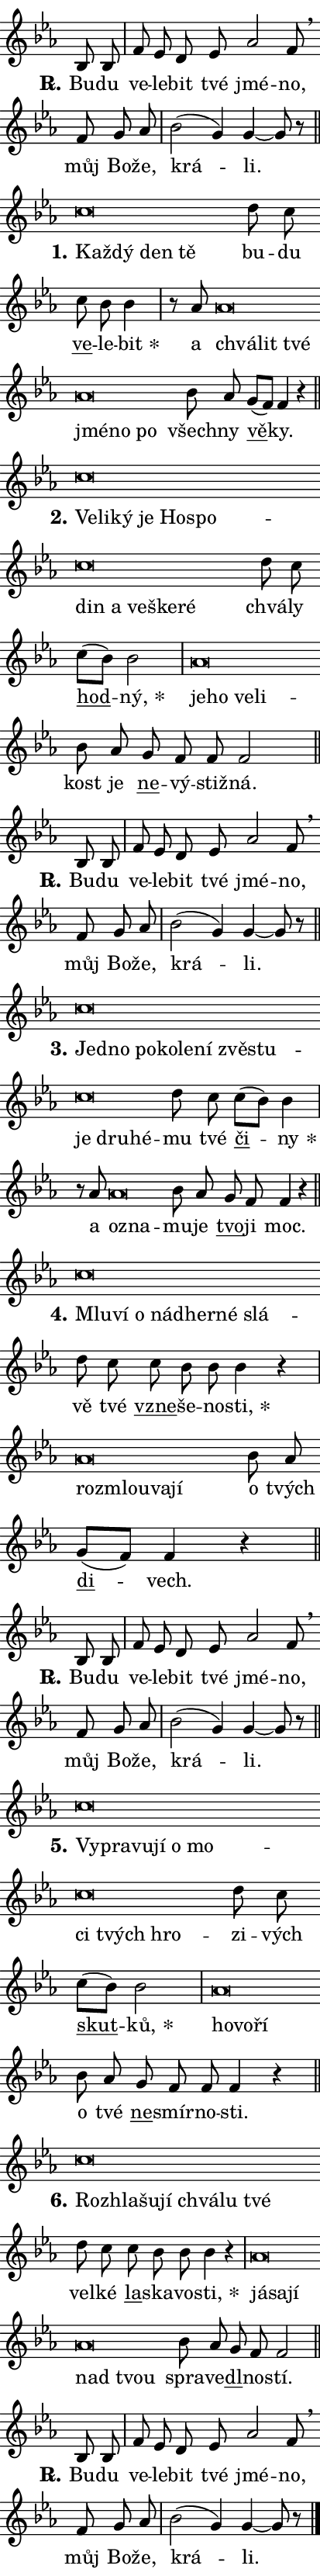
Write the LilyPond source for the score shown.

\version "2.24.0"
\header { tagline = "" }
\paper {
  indent = 0\cm
  top-margin = 0\cm
  right-margin = 0\cm
  bottom-margin = 0\cm
  left-margin = 0\cm
  paper-width = 7\cm
  page-breaking = #ly:one-page-breaking
  system-system-spacing.basic-distance = #11
  score-system-spacing.basic-distance = #11
  ragged-last = ##f
}


%% Author: Thomas Morley
%% https://lists.gnu.org/archive/html/lilypond-user/2020-05/msg00002.html
#(define (line-position grob)
"Returns position of @var[grob} in current system:
   @code{'start}, if at first time-step
   @code{'end}, if at last time-step
   @code{'middle} otherwise
"
  (let* ((col (ly:item-get-column grob))
         (ln (ly:grob-object col 'left-neighbor))
         (rn (ly:grob-object col 'right-neighbor))
         (col-to-check-left (if (ly:grob? ln) ln col))
         (col-to-check-right (if (ly:grob? rn) rn col))
         (break-dir-left
           (and
             (ly:grob-property col-to-check-left 'non-musical #f)
             (ly:item-break-dir col-to-check-left)))
         (break-dir-right
           (and
             (ly:grob-property col-to-check-right 'non-musical #f)
             (ly:item-break-dir col-to-check-right))))
        (cond ((eqv? 1 break-dir-left) 'start)
              ((eqv? -1 break-dir-right) 'end)
              (else 'middle))))

#(define (tranparent-at-line-position vctor)
  (lambda (grob)
  "Relying on @code{line-position} select the relevant enry from @var{vctor}.
Used to determine transparency,"
    (case (line-position grob)
      ((end) (not (vector-ref vctor 0)))
      ((middle) (not (vector-ref vctor 1)))
      ((start) (not (vector-ref vctor 2))))))

noteHeadBreakVisibility =
#(define-music-function (break-visibility)(vector?)
"Makes @code{NoteHead}s transparent relying on @var{break-visibility}"
#{
  \override NoteHead.transparent =
    #(tranparent-at-line-position break-visibility)
#})

#(define delete-ledgers-for-transparent-note-heads
  (lambda (grob)
    "Reads whether a @code{NoteHead} is transparent.
If so this @code{NoteHead} is removed from @code{'note-heads} from
@var{grob}, which is supposed to be @code{LedgerLineSpanner}.
As a result ledgers are not printed for this @code{NoteHead}"
    (let* ((nhds-array (ly:grob-object grob 'note-heads))
           (nhds-list
             (if (ly:grob-array? nhds-array)
                 (ly:grob-array->list nhds-array)
                 '()))
           ;; Relies on the transparent-property being done before
           ;; Staff.LedgerLineSpanner.after-line-breaking is executed.
           ;; This is fragile ...
           (to-keep
             (remove
               (lambda (nhd)
                 (ly:grob-property nhd 'transparent #f))
               nhds-list)))
      ;; TODO find a better method to iterate over grob-arrays, similiar
      ;; to filter/remove etc for lists
      ;; For now rebuilt from scratch
      (set! (ly:grob-object grob 'note-heads)  '())
      (for-each
        (lambda (nhd)
          (ly:pointer-group-interface::add-grob grob 'note-heads nhd))
        to-keep))))

hideNotes = {
  \noteHeadBreakVisibility #begin-of-line-visible
}
unHideNotes = {
  \noteHeadBreakVisibility #all-visible
}

% work-around for resetting accidentals
% https://lilypond.org/doc/v2.23/Documentation/notation/displaying-rhythms#unmetered-music
cadenzaMeasure = {
  \cadenzaOff
  \partial 1024 s1024
  \cadenzaOn
}

#(define-markup-command (accent layout props text) (markup?)
  "Underline accented syllable"
  (interpret-markup layout props
    #{\markup \override #'(offset . 4.3) \underline { #text }#}))

responsum = \markup \concat {
  "R" \hspace #-1.05 \path #0.1 #'((moveto 0 0.07) (lineto 0.9 0.8)) \hspace #0.05 "."
}

\layout {
    \context {
        \Staff
        \remove "Time_signature_engraver"
        \override LedgerLineSpanner.after-line-breaking = #delete-ledgers-for-transparent-note-heads
    }
    \context {
        \Voice {
            \override NoteHead.output-attributes = #'((class . "notehead"))
            \override Hairpin.height = #0.55
        }
    }
    \context {
        \Lyrics {
            \override StanzaNumber.output-attributes = #'((class . "stanzanumber"))
            \override LyricSpace.minimum-distance = #0.9
            \override LyricText.font-name = #"TeX Gyre Schola"
            \override LyricText.font-size = 1
            \override StanzaNumber.font-name = #"TeX Gyre Schola Bold"
            \override StanzaNumber.font-size = 1
        }
    }
}

% magnetic-lyrics.ily
%
%   written by
%     Jean Abou Samra <jean@abou-samra.fr>
%     Werner Lemberg <wl@gnu.org>
%
%   adapted by
%     Jiri Hon <jiri.hon@gmail.com>
%
% Version 2022-Apr-15

% https://www.mail-archive.com/lilypond-user@gnu.org/msg149350.html

#(define (Left_hyphen_pointer_engraver context)
   "Collect syllable-hyphen-syllable occurrences in lyrics and store
them in properties.  This engraver only looks to the left.  For
example, if the lyrics input is @code{foo -- bar}, it does the
following.

@itemize @bullet
@item
Set the @code{text} property of the @code{LyricHyphen} grob between
@q{foo} and @q{bar} to @code{foo}.

@item
Set the @code{left-hyphen} property of the @code{LyricText} grob with
text @q{foo} to the @code{LyricHyphen} grob between @q{foo} and
@q{bar}.
@end itemize

Use this auxiliary engraver in combination with the
@code{lyric-@/text::@/apply-@/magnetic-@/offset!} hook."
   (let ((hyphen #f)
         (text #f))
     (make-engraver
      (acknowledgers
       ((lyric-syllable-interface engraver grob source-engraver)
        (set! text grob)))
      (end-acknowledgers
       ((lyric-hyphen-interface engraver grob source-engraver)
        ;(when (not (grob::has-interface grob 'lyric-space-interface))
          (set! hyphen grob)));)
      ((stop-translation-timestep engraver)
       (when (and text hyphen)
         (ly:grob-set-object! text 'left-hyphen hyphen))
       (set! text #f)
       (set! hyphen #f)))))

#(define (lyric-text::apply-magnetic-offset! grob)
   "If the space between two syllables is less than the value in
property @code{LyricText@/.details@/.squash-threshold}, move the right
syllable to the left so that it gets concatenated with the left
syllable.

Use this function as a hook for
@code{LyricText@/.after-@/line-@/breaking} if the
@code{Left_@/hyphen_@/pointer_@/engraver} is active."
   (let ((hyphen (ly:grob-object grob 'left-hyphen #f)))
     (when hyphen
       (let ((left-text (ly:spanner-bound hyphen LEFT)))
         (when (grob::has-interface left-text 'lyric-syllable-interface)
           (let* ((common (ly:grob-common-refpoint grob left-text X))
                  (this-x-ext (ly:grob-extent grob common X))
                  (left-x-ext
                   (begin
                     ;; Trigger magnetism for left-text.
                     (ly:grob-property left-text 'after-line-breaking)
                     (ly:grob-extent left-text common X)))
                  ;; `delta` is the gap width between two syllables.
                  (delta (- (interval-start this-x-ext)
                            (interval-end left-x-ext)))
                  (details (ly:grob-property grob 'details))
                  (threshold (assoc-get 'squash-threshold details 0.2)))
             (when (< delta threshold)
               (let* (;; We have to manipulate the input text so that
                      ;; ligatures crossing syllable boundaries are not
                      ;; disabled.  For languages based on the Latin
                      ;; script this is essentially a beautification.
                      ;; However, for non-Western scripts it can be a
                      ;; necessity.
                      (lt (ly:grob-property left-text 'text))
                      (rt (ly:grob-property grob 'text))
                      (is-space (grob::has-interface hyphen 'lyric-space-interface))
                      (space (if is-space " " ""))
                      (space-markup (grob-interpret-markup grob " "))
                      (space-size (interval-length (ly:stencil-extent space-markup X)))
                      (extra-delta (if is-space space-size 0))
                      ;; Append new syllable.
                      (ltrt-space (if (and (string? lt) (string? rt))
                                (string-append lt space rt)
                                (make-concat-markup (list lt space rt))))
                      ;; Right-align `ltrt` to the right side.
                      (ltrt-space-markup (grob-interpret-markup
                               grob
                               (make-translate-markup
                                (cons (interval-length this-x-ext) 0)
                                (make-right-align-markup ltrt-space)))))
                 (begin
                   ;; Don't print `left-text`.
                   (ly:grob-set-property! left-text 'stencil #f)
                   ;; Set text and stencil (which holds all collected
                   ;; syllables so far) and shift it to the left.
                   (ly:grob-set-property! grob 'text ltrt-space)
                   (ly:grob-set-property! grob 'stencil ltrt-space-markup)
                   (ly:grob-translate-axis! grob (- (- delta extra-delta)) X))))))))))


#(define (lyric-hyphen::displace-bounds-first grob)
   ;; Make very sure this callback isn't triggered too early.
   (let ((left (ly:spanner-bound grob LEFT))
         (right (ly:spanner-bound grob RIGHT)))
     (ly:grob-property left 'after-line-breaking)
     (ly:grob-property right 'after-line-breaking)
     (ly:lyric-hyphen::print grob)))

squashThreshold = #0.4

\layout {
  \context {
    \Lyrics
    \consists #Left_hyphen_pointer_engraver
    \override LyricText.after-line-breaking =
      #lyric-text::apply-magnetic-offset!
    \override LyricHyphen.stencil = #lyric-hyphen::displace-bounds-first
    \override LyricText.details.squash-threshold = \squashThreshold
    \override LyricHyphen.minimum-distance = 0
    \override LyricHyphen.minimum-length = \squashThreshold
  }
}

squash = \override LyricText.details.squash-threshold = 9999
unSquash = \override LyricText.details.squash-threshold = \squashThreshold

left = \override LyricText.self-alignment-X = #LEFT
unLeft = \revert LyricText.self-alignment-X

starOffset = #(lambda (grob) 
                (let ((x_offset (ly:self-alignment-interface::aligned-on-x-parent grob)))
                  (if (= x_offset 0) 0 (+ x_offset 1.2))))

star = #(define-music-function (syllable)(string?)
"Append star separator at the end of a syllable"
#{
  \once \override LyricText.X-offset = #starOffset
  \lyricmode { \markup {
    #syllable
    \override #'((font-name . "TeX Gyre Schola Bold")) \hspace #0.2 \lower #0.65 \larger "*"
  } }
#})

starAccent = #(define-music-function (syllable)(string?)
"Append star separator at the end of a syllable and make accent"
#{
  \once \override LyricText.X-offset = #starOffset
  \lyricmode { \markup {
    \accent #syllable
    \override #'((font-name . "TeX Gyre Schola Bold")) \hspace #0.2 \lower #0.65 \larger "*"
  } }
#})

breath = #(define-music-function (syllable)(string?)
"Append breathing indicator at the end of a syllable"
#{
  \lyricmode { \markup { #syllable "+" } }
#})

optionalBreath = #(define-music-function (syllable)(string?)
"Append optional breathing indicator at the end of a syllable"
#{
  \lyricmode { \markup { #syllable "(+)" } }
#})


\score {
    <<
        \new Voice = "melody" { \cadenzaOn \key es \major \relative { bes8 bes \cadenzaMeasure \bar "|" f' es d es as2 f8 \breathe \bar "" f g as \cadenzaMeasure \bar "|" bes2( g4) g~ g8 r \cadenzaMeasure \bar "||" \break } }
        \new Lyrics \lyricsto "melody" { \lyricmode { \set stanza = \responsum
Bu -- du ve -- le -- bit tvé jmé -- no, můj Bo -- že, krá -- li. } }
    >>
    \layout {}
}

\score {
    <<
        \new Voice = "melody" { \cadenzaOn \key es \major \relative { c''\breve*1/16 \hideNotes \breve*1/16 \bar "" \breve*1/16 \breve*1/16 \bar "" \unHideNotes d8 c \bar "" c bes bes4 \cadenzaMeasure \bar "|" r8 as8 as\breve*1/16 \hideNotes \breve*1/16 \bar "" \breve*1/16 \bar "" \breve*1/16 \bar "" \breve*1/16 \breve*1/16 \bar "" \unHideNotes bes8 as \bar "" g[( f)] f4 r \cadenzaMeasure \bar "||" \break } }
        \new Lyrics \lyricsto "melody" { \lyricmode { \set stanza = "1."
\left Kaž -- \squash dý den tě \unLeft \unSquash bu -- du \markup \accent ve -- le -- \star bit a \left chvá -- \squash lit tvé jmé -- no po \unLeft \unSquash všech -- ny \markup \accent vě -- ky. } }
    >>
    \layout {}
}

\score {
    <<
        \new Voice = "melody" { \cadenzaOn \key es \major \relative { c''\breve*1/16 \hideNotes \breve*1/16 \bar "" \breve*1/16 \bar "" \breve*1/16 \bar "" \breve*1/16 \bar "" \breve*1/16 \bar "" \breve*1/16 \bar "" \breve*1/16 \bar "" \breve*1/16 \bar "" \breve*1/16 \breve*1/16 \bar "" \unHideNotes d8 c \bar "" c[( bes)] bes2 \cadenzaMeasure \bar "|" as\breve*1/16 \hideNotes \breve*1/16 \bar "" \breve*1/16 \breve*1/16 \bar "" \unHideNotes bes8 as \bar "" g f f f2 \cadenzaMeasure \bar "||" \break } }
        \new Lyrics \lyricsto "melody" { \lyricmode { \set stanza = "2."
\left Ve -- \squash li -- ký je Ho -- spo -- din a ve -- ške -- ré \unLeft \unSquash chvá -- ly \markup \accent hod -- \star ný, \left je -- \squash ho ve -- li -- \unLeft \unSquash kost je \markup \accent ne -- vý -- stiž -- ná. } }
    >>
    \layout {}
}

\score {
    <<
        \new Voice = "melody" { \cadenzaOn \key es \major \relative { bes8 bes \cadenzaMeasure \bar "|" f' es d es as2 f8 \breathe \bar "" f g as \cadenzaMeasure \bar "|" bes2( g4) g~ g8 r \cadenzaMeasure \bar "||" \break } }
        \new Lyrics \lyricsto "melody" { \lyricmode { \set stanza = \responsum
Bu -- du ve -- le -- bit tvé jmé -- no, můj Bo -- že, krá -- li. } }
    >>
    \layout {}
}

\score {
    <<
        \new Voice = "melody" { \cadenzaOn \key es \major \relative { c''\breve*1/16 \hideNotes \breve*1/16 \bar "" \breve*1/16 \bar "" \breve*1/16 \bar "" \breve*1/16 \bar "" \breve*1/16 \bar "" \breve*1/16 \bar "" \breve*1/16 \bar "" \breve*1/16 \bar "" \breve*1/16 \breve*1/16 \bar "" \unHideNotes d8 c \bar "" c[( bes)] bes4 \cadenzaMeasure \bar "|" r8 as8 as\breve*1/16 \hideNotes \breve*1/16 \bar "" \unHideNotes bes8 as \bar "" g f f4 r \cadenzaMeasure \bar "||" \break } }
        \new Lyrics \lyricsto "melody" { \lyricmode { \set stanza = "3."
\left Jed -- \squash no po -- ko -- le -- ní zvě -- stu -- je dru -- hé -- \unLeft \unSquash mu tvé \markup \accent či -- \star ny a \left o -- \squash zna -- \unLeft \unSquash mu -- je \markup \accent tvo -- ji moc. } }
    >>
    \layout {}
}

\score {
    <<
        \new Voice = "melody" { \cadenzaOn \key es \major \relative { c''\breve*1/16 \hideNotes \breve*1/16 \bar "" \breve*1/16 \bar "" \breve*1/16 \bar "" \breve*1/16 \bar "" \breve*1/16 \breve*1/16 \bar "" \unHideNotes d8 c \bar "" c bes bes bes4 r \cadenzaMeasure \bar "|" as\breve*1/16 \hideNotes \breve*1/16 \bar "" \breve*1/16 \breve*1/16 \bar "" \unHideNotes bes8 as \bar "" g[( f)] f4 r \cadenzaMeasure \bar "||" \break } }
        \new Lyrics \lyricsto "melody" { \lyricmode { \set stanza = "4."
\left Mlu -- \squash ví o nád -- her -- né slá -- \unLeft \unSquash vě tvé \markup \accent vzne -- še -- no -- \star sti, \left roz -- \squash mlou -- va -- jí \unLeft \unSquash o tvých \markup \accent di -- vech. } }
    >>
    \layout {}
}

\score {
    <<
        \new Voice = "melody" { \cadenzaOn \key es \major \relative { bes8 bes \cadenzaMeasure \bar "|" f' es d es as2 f8 \breathe \bar "" f g as \cadenzaMeasure \bar "|" bes2( g4) g~ g8 r \cadenzaMeasure \bar "||" \break } }
        \new Lyrics \lyricsto "melody" { \lyricmode { \set stanza = \responsum
Bu -- du ve -- le -- bit tvé jmé -- no, můj Bo -- že, krá -- li. } }
    >>
    \layout {}
}

\score {
    <<
        \new Voice = "melody" { \cadenzaOn \key es \major \relative { c''\breve*1/16 \hideNotes \breve*1/16 \bar "" \breve*1/16 \bar "" \breve*1/16 \bar "" \breve*1/16 \bar "" \breve*1/16 \bar "" \breve*1/16 \bar "" \breve*1/16 \breve*1/16 \bar "" \unHideNotes d8 c \bar "" c[( bes)] bes2 \cadenzaMeasure \bar "|" as\breve*1/16 \hideNotes \breve*1/16 \breve*1/16 \bar "" \unHideNotes bes8 as \bar "" g f f f4 r \cadenzaMeasure \bar "||" \break } }
        \new Lyrics \lyricsto "melody" { \lyricmode { \set stanza = "5."
\left Vy -- \squash pra -- vu -- jí o mo -- ci tvých hro -- \unLeft \unSquash zi -- vých \markup \accent skut -- \star ků, \left ho -- \squash vo -- ří \unLeft \unSquash o tvé \markup \accent ne -- smír -- no -- sti. } }
    >>
    \layout {}
}

\score {
    <<
        \new Voice = "melody" { \cadenzaOn \key es \major \relative { c''\breve*1/16 \hideNotes \breve*1/16 \bar "" \breve*1/16 \bar "" \breve*1/16 \bar "" \breve*1/16 \bar "" \breve*1/16 \breve*1/16 \bar "" \unHideNotes d8 c \bar "" c bes bes bes4 r \cadenzaMeasure \bar "|" as\breve*1/16 \hideNotes \breve*1/16 \bar "" \breve*1/16 \bar "" \breve*1/16 \breve*1/16 \bar "" \unHideNotes bes8 as \bar "" g f f2 \cadenzaMeasure \bar "||" \break } }
        \new Lyrics \lyricsto "melody" { \lyricmode { \set stanza = "6."
\left Roz -- \squash hla -- šu -- jí chvá -- lu tvé \unLeft \unSquash vel -- ké \markup \accent la -- ska -- vo -- \star sti, \left já -- \squash sa -- jí nad tvou \unLeft \unSquash spra -- ve -- \markup \accent dl -- no -- stí. } }
    >>
    \layout {}
}

\score {
    <<
        \new Voice = "melody" { \cadenzaOn \key es \major \relative { bes8 bes \cadenzaMeasure \bar "|" f' es d es as2 f8 \breathe \bar "" f g as \cadenzaMeasure \bar "|" bes2( g4) g~ g8 r \cadenzaMeasure \bar "||" \break } \bar "|." }
        \new Lyrics \lyricsto "melody" { \lyricmode { \set stanza = \responsum
Bu -- du ve -- le -- bit tvé jmé -- no, můj Bo -- že, krá -- li. } }
    >>
    \layout {}
}
